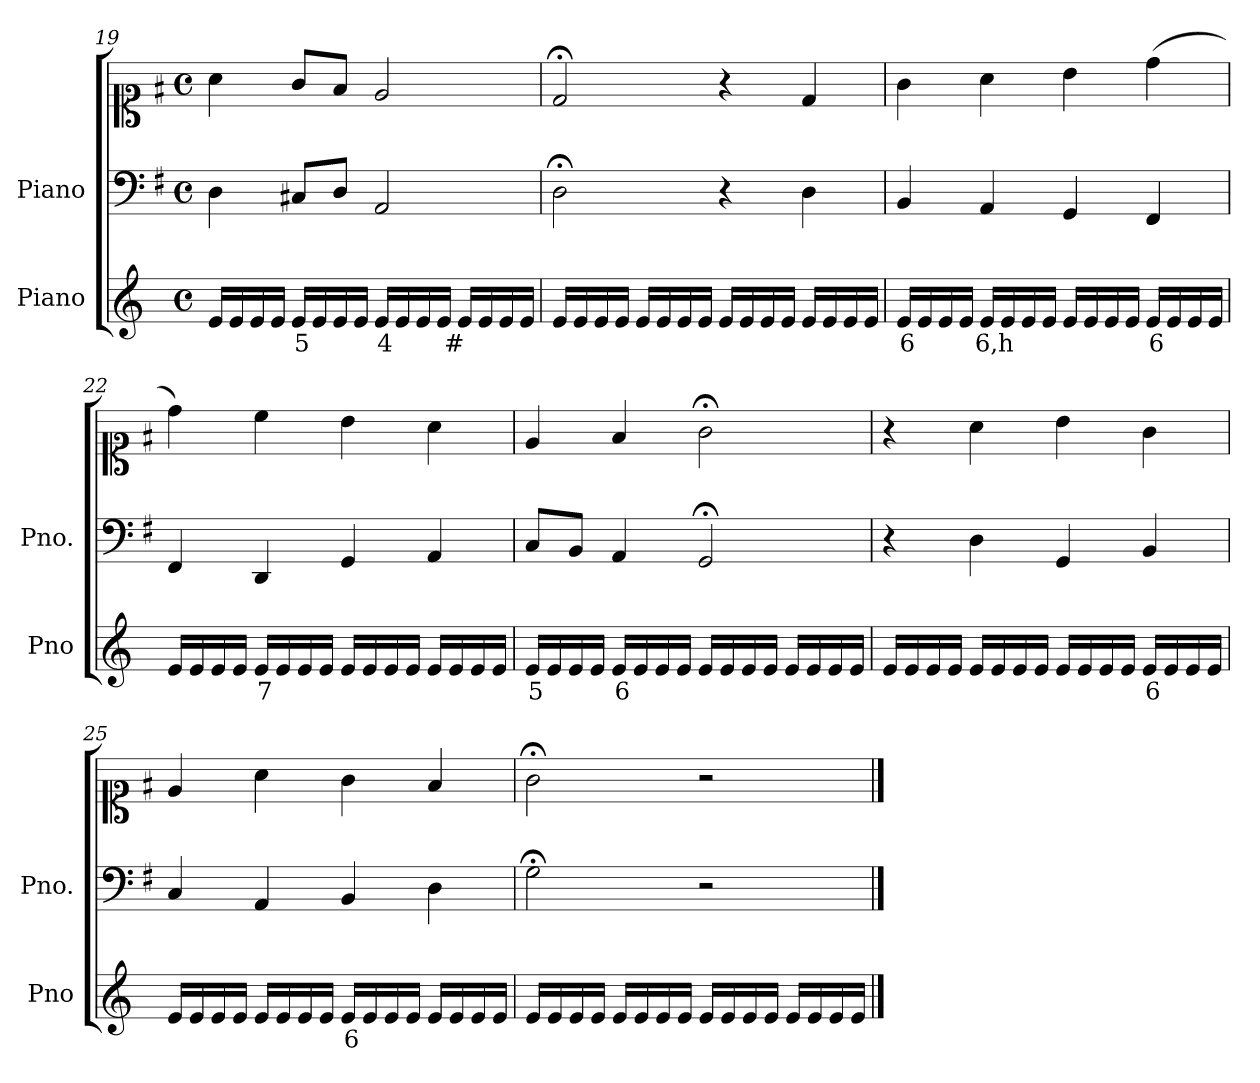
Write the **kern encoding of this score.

**kern	**text	**kern	**kern
*part2	*part2	*part1	*part1
*staff3	*staff3	*staff2	*staff1
*I"Piano	*	*I"Piano	*
*I'Pno	*	*I'Pno.	*
*clefG2	*	*clefF4	*clefC1
*k[]	*	*k[f#]	*k[f#]
*M4/4	*	*M4/4	*M4/4
*met(c)	*	*met(c)	*met(c)
=19	=19	=19	=19
16e/LL	.	4D\	4a\
16e/	.	.	.
16e/	.	.	.
16e/JJ	.	.	.
!	!LO:LY:b	!	!
16e/LL	5	8C#X/L	8g/L
16e/	.	.	.
16e/	.	8D/J	8f#/J
16e/JJ	.	.	.
!	!LO:LY:b	!	!
16e/LL	4	2AA/	2e/
16e/	.	.	.
16e/	.	.	.
16e/JJ	.	.	.
!	!LO:LY:b	!	!
16e/LL	#	.	.
16e/	.	.	.
16e/	.	.	.
16e/JJ	.	.	.
=20	=20	=20	=20
16e/LL	.	2D;<\	2d;</
16e/	.	.	.
16e/	.	.	.
16e/JJ	.	.	.
16e/LL	.	.	.
16e/	.	.	.
16e/	.	.	.
16e/JJ	.	.	.
16e/LL	.	4r	4r
16e/	.	.	.
16e/	.	.	.
16e/JJ	.	.	.
16e/LL	.	4D\	4d/
16e/	.	.	.
16e/	.	.	.
16e/JJ	.	.	.
=21	=21	=21	=21
!	!LO:LY:b	!	!
16e/LL	6	4BB/	4g\
16e/	.	.	.
16e/	.	.	.
16e/JJ	.	.	.
!	!LO:LY:b	!	!
16e/LL	6,h	4AA/	4a\
16e/	.	.	.
16e/	.	.	.
16e/JJ	.	.	.
16e/LL	.	4GG/	4b\
16e/	.	.	.
16e/	.	.	.
16e/JJ	.	.	.
!	!LO:LY:b	!	!
16e/LL	6	4FF#/	(>4dd\
16e/	.	.	.
16e/	.	.	.
16e/JJ	.	.	.
=22	=22	=22	=22
16e/LL	.	4FF#/	4dd\)
16e/	.	.	.
16e/	.	.	.
16e/JJ	.	.	.
!	!LO:LY:b	!	!
16e/LL	7	4DD/	4cc\
16e/	.	.	.
16e/	.	.	.
16e/JJ	.	.	.
16e/LL	.	4GG/	4b\
16e/	.	.	.
16e/	.	.	.
16e/JJ	.	.	.
16e/LL	.	4AA/	4a\
16e/	.	.	.
16e/	.	.	.
16e/JJ	.	.	.
=23	=23	=23	=23
!	!LO:LY:b	!	!
16e/LL	5	8C/L	4e/
16e/	.	.	.
!	!LO:LY:b	!	!
16e/	_	8BB/J	.
16e/JJ	.	.	.
!	!LO:LY:b	!	!
16e/LL	6	4AA/	4f#/
16e/	.	.	.
16e/	.	.	.
16e/JJ	.	.	.
16e/LL	.	2GG;</	2g;<\
16e/	.	.	.
16e/	.	.	.
16e/JJ	.	.	.
16e/LL	.	.	.
16e/	.	.	.
16e/	.	.	.
16e/JJ	.	.	.
=24	=24	=24	=24
16e/LL	.	4r	4r
16e/	.	.	.
16e/	.	.	.
16e/JJ	.	.	.
16e/LL	.	4D\	4a\
16e/	.	.	.
16e/	.	.	.
16e/JJ	.	.	.
16e/LL	.	4GG/	4b\
16e/	.	.	.
16e/	.	.	.
16e/JJ	.	.	.
!	!LO:LY:b	!	!
16e/LL	6	4BB/	4g\
16e/	.	.	.
16e/	.	.	.
16e/JJ	.	.	.
=25	=25	=25	=25
16e/LL	.	4C/	4e/
16e/	.	.	.
16e/	.	.	.
16e/JJ	.	.	.
16e/LL	.	4AA/	4a\
16e/	.	.	.
16e/	.	.	.
16e/JJ	.	.	.
!	!LO:LY:b	!	!
16e/LL	6	4BB/	4g\
16e/	.	.	.
16e/	.	.	.
16e/JJ	.	.	.
16e/LL	.	4D\	4f#/
16e/	.	.	.
16e/	.	.	.
16e/JJ	.	.	.
=26	=26	=26	=26
16e/LL	.	2G;<\	2g;<\
16e/	.	.	.
16e/	.	.	.
16e/JJ	.	.	.
16e/LL	.	.	.
16e/	.	.	.
16e/	.	.	.
16e/JJ	.	.	.
16e/LL	.	2r	2r
16e/	.	.	.
16e/	.	.	.
16e/JJ	.	.	.
16e/LL	.	.	.
16e/	.	.	.
16e/	.	.	.
16e/JJ	.	.	.
==	==	==	==
*-	*-	*-	*-
